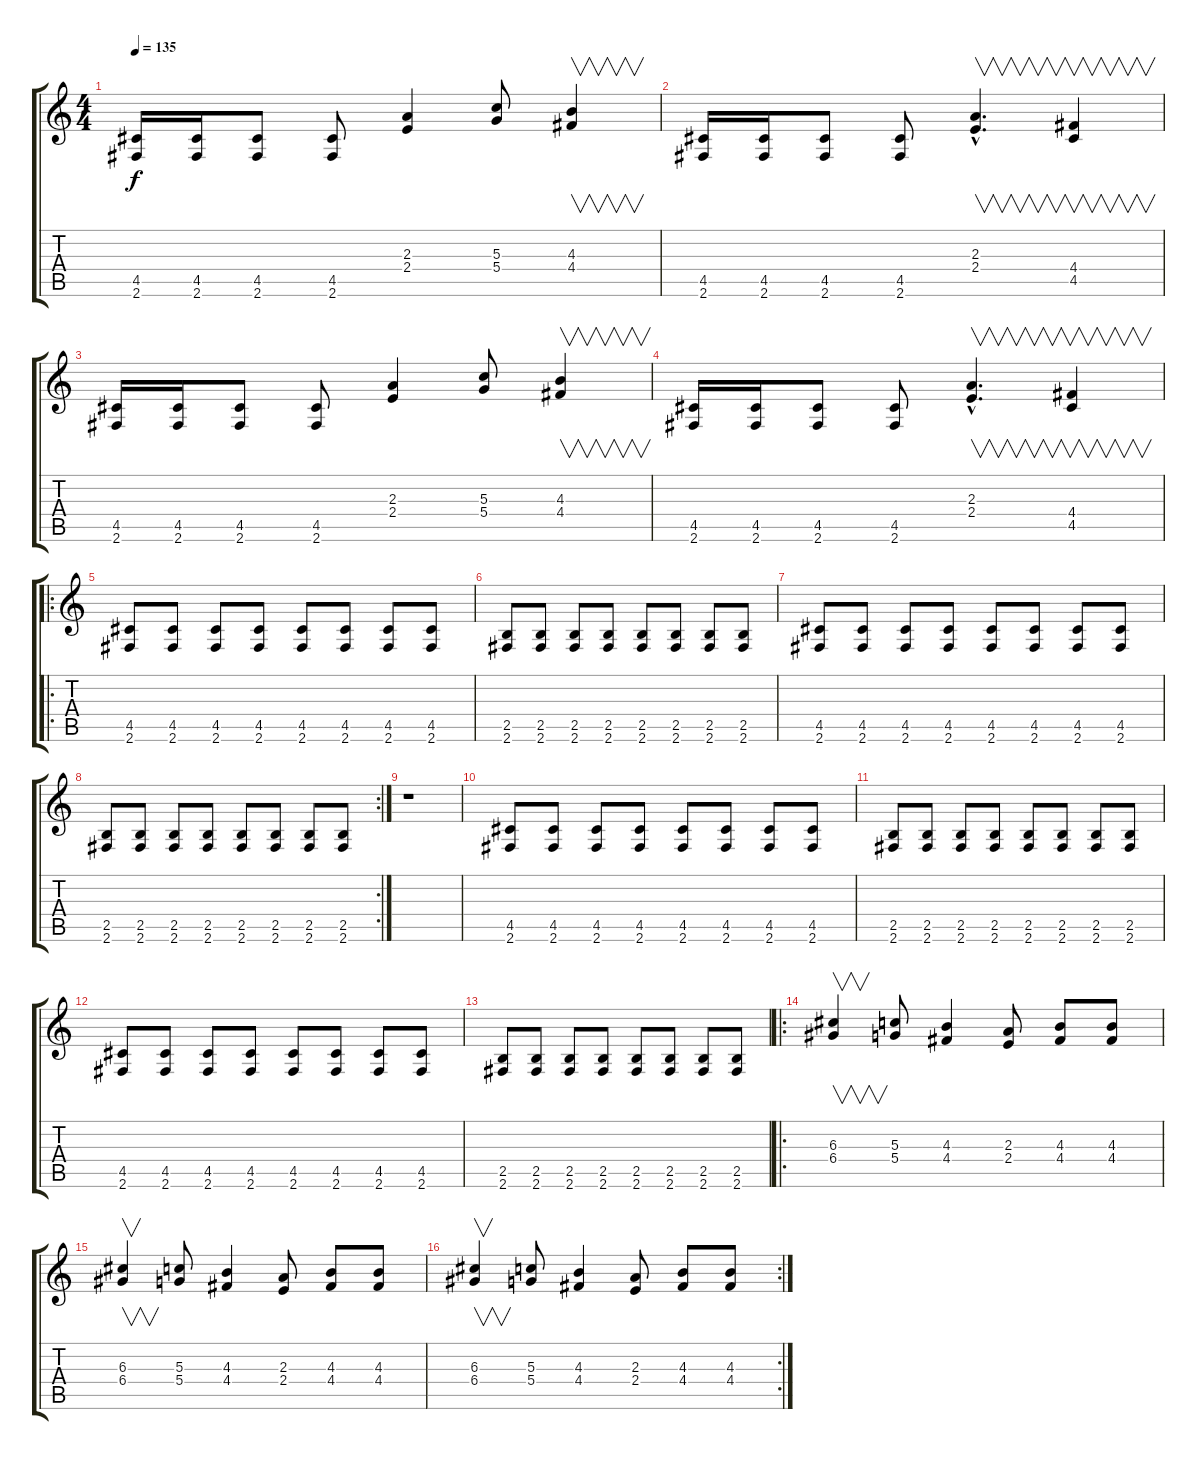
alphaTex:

\track "" {instrument distortionguitar}
\staff {score tabs}
\tuning (E4 B3 G3 D3 A2 E2) {hide}
\ts (4 4)
\tempo 135
\clef g2
\ks c
(4.5 2.6).16{dy f} (4.5 2.6).16 (4.5 2.6).8 (4.5 2.6).8 (2.3 2.4).4 (5.3 5.4).8 (4.3 4.4).4{v} |
(4.5 2.6).16 (4.5 2.6).16 (4.5 2.6).8 (4.5 2.6).8 (2.3{hac} 2.4{hac}).4{v d} (4.4 4.5).4{v} |
(4.5 2.6).16 (4.5 2.6).16 (4.5 2.6).8 (4.5 2.6).8 (2.3 2.4).4 (5.3 5.4).8 (4.3 4.4).4{v} |
(4.5 2.6).16 (4.5 2.6).16 (4.5 2.6).8 (4.5 2.6).8 (2.3{hac} 2.4{hac}).4{v d} (4.4 4.5).4{v} |
\ro
(4.5 2.6).8 (4.5 2.6).8 (4.5 2.6).8 (4.5 2.6).8 (4.5 2.6).8 (4.5 2.6).8 (4.5 2.6).8 (4.5 2.6).8 |
(2.5 2.6).8 (2.5 2.6).8 (2.5 2.6).8 (2.5 2.6).8 (2.5 2.6).8 (2.5 2.6).8 (2.5 2.6).8 (2.5 2.6).8 |
(4.5 2.6).8 (4.5 2.6).8 (4.5 2.6).8 (4.5 2.6).8 (4.5 2.6).8 (4.5 2.6).8 (4.5 2.6).8 (4.5 2.6).8 |
\rc 2
(2.5 2.6).8 (2.5 2.6).8 (2.5 2.6).8 (2.5 2.6).8 (2.5 2.6).8 (2.5 2.6).8 (2.5 2.6).8 (2.5 2.6).8 |
r.1 |
(4.5 2.6).8 (4.5 2.6).8 (4.5 2.6).8 (4.5 2.6).8 (4.5 2.6).8 (4.5 2.6).8 (4.5 2.6).8 (4.5 2.6).8 |
(2.5 2.6).8 (2.5 2.6).8 (2.5 2.6).8 (2.5 2.6).8 (2.5 2.6).8 (2.5 2.6).8 (2.5 2.6).8 (2.5 2.6).8 |
(4.5 2.6).8 (4.5 2.6).8 (4.5 2.6).8 (4.5 2.6).8 (4.5 2.6).8 (4.5 2.6).8 (4.5 2.6).8 (4.5 2.6).8 |
(2.5 2.6).8 (2.5 2.6).8 (2.5 2.6).8 (2.5 2.6).8 (2.5 2.6).8 (2.5 2.6).8 (2.5 2.6).8 (2.5 2.6).8 |
\ro
(6.3 6.4).4{v} (5.3 5.4).8 (4.3 4.4).4 (2.3 2.4).8 (4.3 4.4).8 (4.3 4.4).8 |
(6.3 6.4).4{v} (5.3 5.4).8 (4.3 4.4).4 (2.3 2.4).8 (4.3 4.4).8 (4.3 4.4).8 |
\rc 2
(6.3 6.4).4{v} (5.3 5.4).8 (4.3 4.4).4 (2.3 2.4).8 (4.3 4.4).8 (4.3 4.4).8
